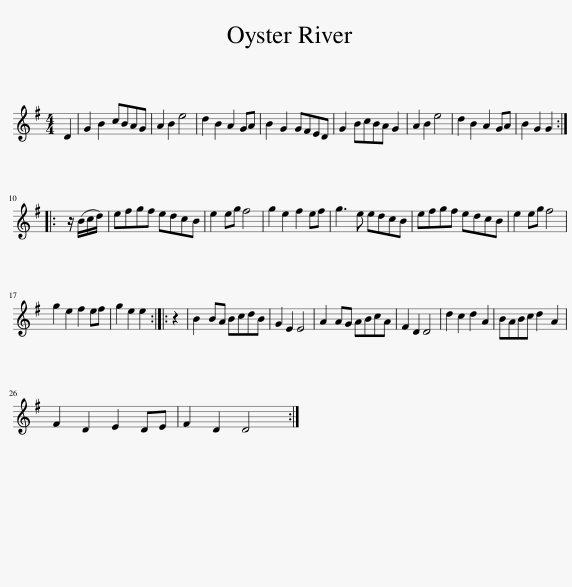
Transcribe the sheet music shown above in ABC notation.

X:1
L:1/8
M:4/4
I:linebreak $
K:G
V:1 treble
V:1
 D2 | G2 B2 cBAG | A2 B2 e4 | d2 B2 A2 GA | B2 G2 GFED | %5
 G2 BcBA G2 | A2 B2 e4 | d2 B2 A2 GA | B2 G2 G2 ::$ z/ (B/c/d/) | %10
 efgf edcB | e2 eg f4 | g2 e2 f2 ef | g3 e edcB | efgf edcB | %15
 e2 eg f4 |$ g2 e2 f2 ef | g2 e2 e2 :: z2 | B2 BA BcdB | %20
 G2 E2 E4 | A2 AG ABcA | F2 D2 D4 | d2 c2 d2 A2 | BABc d2 A2 |$ %25
 F2 D2 E2 DE | F2 D2 D4 :| %27
